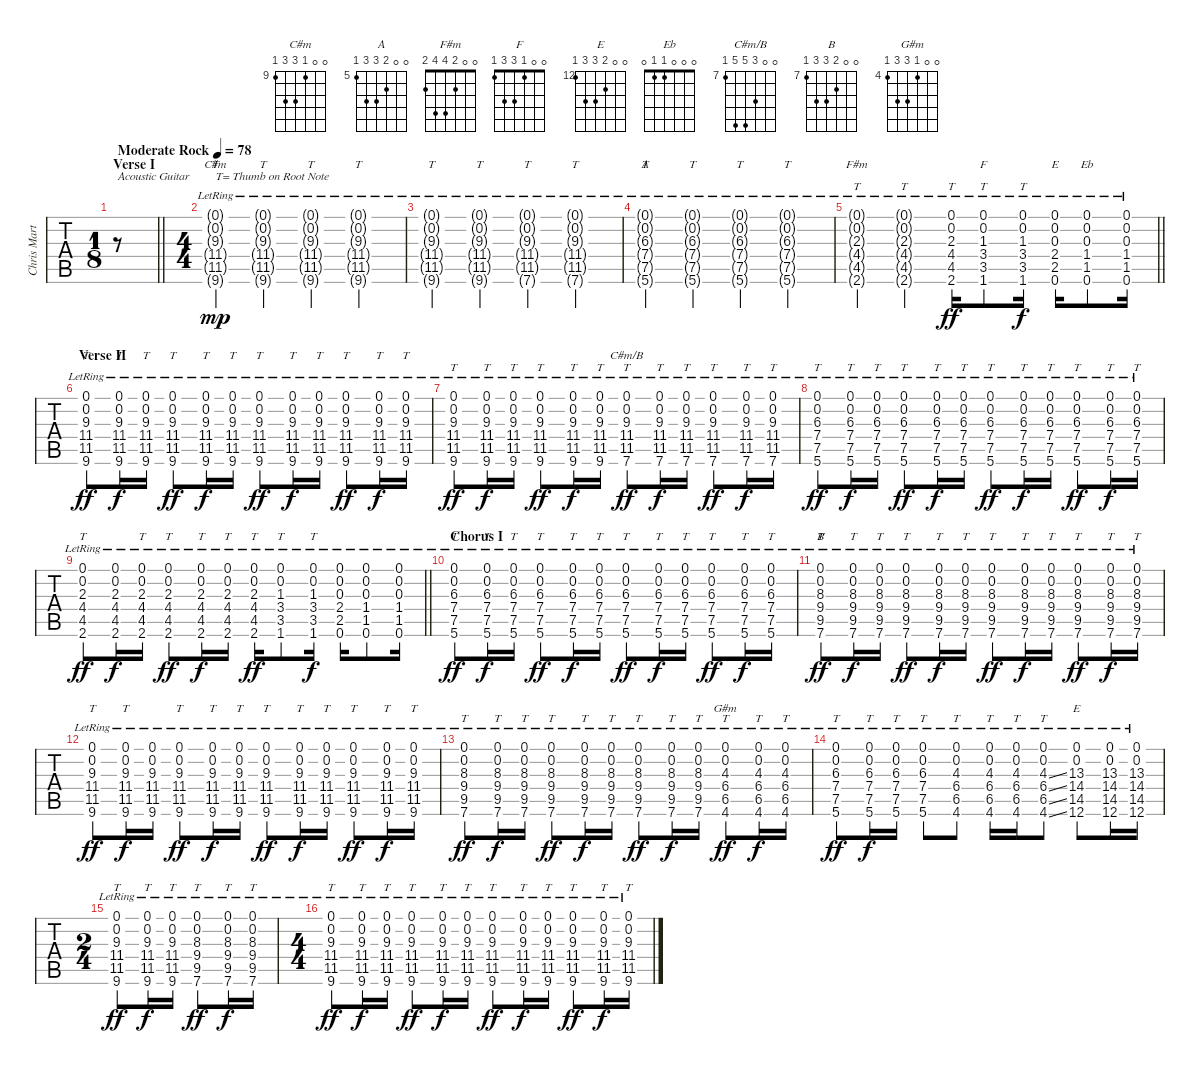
\track ("Chris Martin/Acoustic Guitar" "Chris Mart") {instrument acousticguitarsteel}
\staff {tabs}
\tuning (Db4 Db4 G3 D3 A2 E2) {hide}
\chord ("C#m" 0 0 9 11 11 9) {firstfret 9}
\chord ("A" 0 0 6 7 7 5) {firstfret 5}
\chord ("F#m" 0 0 2 4 4 2)
\chord ("F" 0 0 1 3 3 1)
\chord ("E" 0 0 0 2 2 0)
\chord ("Eb" 0 0 0 1 1 0)
\chord ("C#m/B" 0 0 9 11 11 7) {firstfret 7}
\chord ("B" 0 0 8 9 9 7) {firstfret 7}
\chord ("G#m" 0 0 4 6 6 4) {firstfret 4}
\chord ("E" 0 0 13 14 14 12) {firstfret 12}
\ts (1 8)
\section ("" "Verse I")
\tempo (78 "Moderate Rock")
\clef g2
\barLineRight lightlight
\ks c#minor
r.8{txt "Acoustic Guitar" dy mp instrument acousticguitarsteel} |
\ts (4 4)
(0.1{g lr} 0.2{g lr} 9.3{g lr} 11.4{g lr} 11.5{g lr} 9.6{g lr}).4{tt ch "C#m" txt "T= Thumb on Root Note"} (0.1{g lr} 0.2{g lr} 9.3{g lr} 11.4{g lr} 11.5{g lr} 9.6{g lr}).4{tt} (0.1{g lr} 0.2{g lr} 9.3{g lr} 11.4{g lr} 11.5{g lr} 9.6{g lr}).4{tt} (0.1{g lr} 0.2{g lr} 9.3{g lr} 11.4{g lr} 11.5{g lr} 9.6{g lr}).4{tt} |
(0.1{g lr} 0.2{g lr} 9.3{g lr} 11.4{g lr} 11.5{g lr} 9.6{g lr}).4{tt} (0.1{g lr} 0.2{g lr} 9.3{g lr} 11.4{g lr} 11.5{g lr} 9.6{g lr}).4{tt} (0.1{g lr} 0.2{g lr} 9.3{g lr} 11.4{g lr} 11.5{g lr} 7.6{g lr}).4{tt} (0.1{g lr} 0.2{g lr} 9.3{g lr} 11.4{g lr} 11.5{g lr} 7.6{g lr}).4{tt} |
(0.1{g lr} 0.2{g lr} 6.3{g lr} 7.4{g lr} 7.5{g lr} 5.6{g lr}).4{tt ch "A"} (0.1{g lr} 0.2{g lr} 6.3{g lr} 7.4{g lr} 7.5{g lr} 5.6{g lr}).4{tt} (0.1{g lr} 0.2{g lr} 6.3{g lr} 7.4{g lr} 7.5{g lr} 5.6{g lr}).4{tt} (0.1{g lr} 0.2{g lr} 6.3{g lr} 7.4{g lr} 7.5{g lr} 5.6{g lr}).4{tt} |
\barLineRight lightlight
(0.1{g lr} 0.2{g lr} 2.3{g lr} 4.4{g lr} 4.5{g lr} 2.6{g lr}).4{tt ch "F#m"} (0.1{g lr} 0.2{g lr} 2.3{g lr} 4.4{g lr} 4.5{g lr} 2.6{g lr}).4{tt} (0.1{ac lr} 0.2{ac lr} 2.3{ac lr} 4.4{ac lr} 4.5{ac lr} 2.6{ac lr}).16{tt dy ff} (0.1{ac lr} 0.2{ac lr} 1.3{ac lr} 3.4{ac lr} 3.5{ac lr} 1.6{ac lr}).8{tt ch "F"} (0.1{lr} 0.2{lr} 1.3{lr} 3.4{lr} 3.5{lr} 1.6{lr}).16{tt dy f} (0.1{lr} 0.2{lr} 0.3{lr} 2.4{lr} 2.5{lr} 0.6{lr}).16{ch "E"} (0.1{lr} 0.2{lr} 0.3{lr} 1.4{lr} 1.5{lr} 0.6{lr}).8{ch "Eb"} (0.1{lr} 0.2{lr} 0.3{lr} 1.4{lr} 1.5{lr} 0.6{lr}).16 |
\section ("" "Verse II")
(0.1{ac lr} 0.2{ac lr} 9.3{ac lr} 11.4{ac lr} 11.5{ac lr} 9.6{ac lr}).8{tt dy ff} (0.1{lr} 0.2{lr} 9.3{lr} 11.4{lr} 11.5{lr} 9.6{lr}).16{tt dy f} (0.1{lr} 0.2{lr} 9.3{lr} 11.4{lr} 11.5{lr} 9.6{lr}).16{tt} (0.1{ac lr} 0.2{ac lr} 9.3{ac lr} 11.4{ac lr} 11.5{ac lr} 9.6{ac lr}).8{tt dy ff} (0.1{lr} 0.2{lr} 9.3{lr} 11.4{lr} 11.5{lr} 9.6{lr}).16{tt dy f} (0.1{lr} 0.2{lr} 9.3{lr} 11.4{lr} 11.5{lr} 9.6{lr}).16{tt} (0.1{ac lr} 0.2{ac lr} 9.3{ac lr} 11.4{ac lr} 11.5{ac lr} 9.6{ac lr}).8{tt dy ff} (0.1{lr} 0.2{lr} 9.3{lr} 11.4{lr} 11.5{lr} 9.6{lr}).16{tt dy f} (0.1{lr} 0.2{lr} 9.3{lr} 11.4{lr} 11.5{lr} 9.6{lr}).16{tt} (0.1{ac lr} 0.2{ac lr} 9.3{ac lr} 11.4{ac lr} 11.5{ac lr} 9.6{ac lr}).8{tt dy ff} (0.1{lr} 0.2{lr} 9.3{lr} 11.4{lr} 11.5{lr} 9.6{lr}).16{tt dy f} (0.1{lr} 0.2{lr} 9.3{lr} 11.4{lr} 11.5{lr} 9.6{lr}).16{tt} |
(0.1{ac lr} 0.2{ac lr} 9.3{ac lr} 11.4{ac lr} 11.5{ac lr} 9.6{ac lr}).8{tt dy ff} (0.1{lr} 0.2{lr} 9.3{lr} 11.4{lr} 11.5{lr} 9.6{lr}).16{tt dy f} (0.1{lr} 0.2{lr} 9.3{lr} 11.4{lr} 11.5{lr} 9.6{lr}).16{tt} (0.1{ac lr} 0.2{ac lr} 9.3{ac lr} 11.4{ac lr} 11.5{ac lr} 9.6{ac lr}).8{tt dy ff} (0.1{lr} 0.2{lr} 9.3{lr} 11.4{lr} 11.5{lr} 9.6{lr}).16{tt dy f} (0.1{lr} 0.2{lr} 9.3{lr} 11.4{lr} 11.5{lr} 9.6{lr}).16{tt} (0.1{ac lr} 0.2{ac lr} 9.3{ac lr} 11.4{ac lr} 11.5{ac lr} 7.6{ac lr}).8{tt ch "C#m/B" dy ff} (0.1{lr} 0.2{lr} 9.3{lr} 11.4{lr} 11.5{lr} 7.6{lr}).16{tt dy f} (0.1{lr} 0.2{lr} 9.3{lr} 11.4{lr} 11.5{lr} 7.6{lr}).16{tt} (0.1{ac lr} 0.2{ac lr} 9.3{ac lr} 11.4{ac lr} 11.5{ac lr} 7.6{ac lr}).8{tt dy ff} (0.1{lr} 0.2{lr} 9.3{lr} 11.4{lr} 11.5{lr} 7.6{lr}).16{tt dy f} (0.1{lr} 0.2{lr} 9.3{lr} 11.4{lr} 11.5{lr} 7.6{lr}).16{tt} |
(0.1{ac lr} 0.2{ac lr} 6.3{ac lr} 7.4{ac lr} 7.5{ac lr} 5.6{ac lr}).8{tt dy ff} (0.1{lr} 0.2{lr} 6.3{lr} 7.4{lr} 7.5{lr} 5.6{lr}).16{tt dy f} (0.1{lr} 0.2{lr} 6.3{lr} 7.4{lr} 7.5{lr} 5.6{lr}).16{tt} (0.1{ac lr} 0.2{ac lr} 6.3{ac lr} 7.4{ac lr} 7.5{ac lr} 5.6{ac lr}).8{tt dy ff} (0.1{lr} 0.2{lr} 6.3{lr} 7.4{lr} 7.5{lr} 5.6{lr}).16{tt dy f} (0.1{lr} 0.2{lr} 6.3{lr} 7.4{lr} 7.5{lr} 5.6{lr}).16{tt} (0.1{ac lr} 0.2{ac lr} 6.3{ac lr} 7.4{ac lr} 7.5{ac lr} 5.6{ac lr}).8{tt dy ff} (0.1{lr} 0.2{lr} 6.3{lr} 7.4{lr} 7.5{lr} 5.6{lr}).16{tt dy f} (0.1{lr} 0.2{lr} 6.3{lr} 7.4{lr} 7.5{lr} 5.6{lr}).16{tt} (0.1{ac lr} 0.2{ac lr} 6.3{ac lr} 7.4{ac lr} 7.5{ac lr} 5.6{ac lr}).8{tt dy ff} (0.1{lr} 0.2{lr} 6.3{lr} 7.4{lr} 7.5{lr} 5.6{lr}).16{tt dy f} (0.1{lr} 0.2{lr} 6.3{lr} 7.4{lr} 7.5{lr} 5.6{lr}).16{tt} |
\barLineRight lightlight
(0.1{ac lr} 0.2{ac lr} 2.3{ac lr} 4.4{ac lr} 4.5{ac lr} 2.6{ac lr}).8{tt dy ff} (0.1{lr} 0.2{lr} 2.3{lr} 4.4{lr} 4.5{lr} 2.6{lr}).16{dy f} (0.1{lr} 0.2{lr} 2.3{lr} 4.4{lr} 4.5{lr} 2.6{lr}).16{tt} (0.1{ac lr} 0.2{ac lr} 2.3{ac lr} 4.4{ac lr} 4.5{ac lr} 2.6{ac lr}).8{tt dy ff} (0.1{lr} 0.2{lr} 2.3{lr} 4.4{lr} 4.5{lr} 2.6{lr}).16{tt dy f} (0.1{lr} 0.2{lr} 2.3{lr} 4.4{lr} 4.5{lr} 2.6{lr}).16{tt} (0.1{ac lr} 0.2{ac lr} 2.3{ac lr} 4.4{ac lr} 4.5{ac lr} 2.6{ac lr}).16{tt dy ff} (0.1{ac lr} 0.2{ac lr} 1.3{ac lr} 3.4{ac lr} 3.5{ac lr} 1.6{ac lr}).8{tt} (0.1{lr} 0.2{lr} 1.3{lr} 3.4{lr} 3.5{lr} 1.6{lr}).16{tt dy f} (0.1{lr} 0.2{lr} 0.3{lr} 2.4{lr} 2.5{lr} 0.6{lr}).16 (0.1{lr} 0.2{lr} 0.3{lr} 1.4{lr} 1.5{lr} 0.6{lr}).8 (0.1{lr} 0.2{lr} 0.3{lr} 1.4{lr} 1.5{lr} 0.6{lr}).16 |
\section ("" "Chorus I")
(0.1{ac lr} 0.2{ac lr} 6.3{ac lr} 7.4{ac lr} 7.5{ac lr} 5.6{ac lr}).8{tt dy ff} (0.1{lr} 0.2{lr} 6.3{lr} 7.4{lr} 7.5{lr} 5.6{lr}).16{tt dy f} (0.1{lr} 0.2{lr} 6.3{lr} 7.4{lr} 7.5{lr} 5.6{lr}).16{tt} (0.1{ac lr} 0.2{ac lr} 6.3{ac lr} 7.4{ac lr} 7.5{ac lr} 5.6{ac lr}).8{tt dy ff} (0.1{lr} 0.2{lr} 6.3{lr} 7.4{lr} 7.5{lr} 5.6{lr}).16{tt dy f} (0.1{lr} 0.2{lr} 6.3{lr} 7.4{lr} 7.5{lr} 5.6{lr}).16{tt} (0.1{ac lr} 0.2{ac lr} 6.3{ac lr} 7.4{ac lr} 7.5{ac lr} 5.6{ac lr}).8{tt dy ff} (0.1{lr} 0.2{lr} 6.3{lr} 7.4{lr} 7.5{lr} 5.6{lr}).16{tt dy f} (0.1{lr} 0.2{lr} 6.3{lr} 7.4{lr} 7.5{lr} 5.6{lr}).16{tt} (0.1{ac lr} 0.2{ac lr} 6.3{ac lr} 7.4{ac lr} 7.5{ac lr} 5.6{ac lr}).8{tt dy ff} (0.1{lr} 0.2{lr} 6.3{lr} 7.4{lr} 7.5{lr} 5.6{lr}).16{tt dy f} (0.1{lr} 0.2{lr} 6.3{lr} 7.4{lr} 7.5{lr} 5.6{lr}).16{tt} |
(0.1{ac lr} 0.2{ac lr} 8.3{ac lr} 9.4{ac lr} 9.5{ac lr} 7.6{ac lr}).8{tt ch "B" dy ff} (0.1{lr} 0.2{lr} 8.3{lr} 9.4{lr} 9.5{lr} 7.6{lr}).16{tt dy f} (0.1{lr} 0.2{lr} 8.3{lr} 9.4{lr} 9.5{lr} 7.6{lr}).16{tt} (0.1{ac lr} 0.2{ac lr} 8.3{ac lr} 9.4{ac lr} 9.5{ac lr} 7.6{ac lr}).8{tt dy ff} (0.1{lr} 0.2{lr} 8.3{lr} 9.4{lr} 9.5{lr} 7.6{lr}).16{tt dy f} (0.1{lr} 0.2{lr} 8.3{lr} 9.4{lr} 9.5{lr} 7.6{lr}).16{tt} (0.1{ac lr} 0.2{ac lr} 8.3{ac lr} 9.4{ac lr} 9.5{ac lr} 7.6{ac lr}).8{tt dy ff} (0.1{lr} 0.2{lr} 8.3{lr} 9.4{lr} 9.5{lr} 7.6{lr}).16{tt dy f} (0.1{lr} 0.2{lr} 8.3{lr} 9.4{lr} 9.5{lr} 7.6{lr}).16{tt} (0.1{ac lr} 0.2{ac lr} 8.3{ac lr} 9.4{ac lr} 9.5{ac lr} 7.6{ac lr}).8{tt dy ff} (0.1{lr} 0.2{lr} 8.3{lr} 9.4{lr} 9.5{lr} 7.6{lr}).16{tt dy f} (0.1{lr} 0.2{lr} 8.3{lr} 9.4{lr} 9.5{lr} 7.6{lr}).16{tt} |
(0.1{ac lr} 0.2{ac lr} 9.3{ac lr} 11.4{ac lr} 11.5{ac lr} 9.6{ac lr}).8{tt dy ff} (0.1{lr} 0.2{lr} 9.3{lr} 11.4{lr} 11.5{lr} 9.6{lr}).16{tt dy f} (0.1{lr} 0.2{lr} 9.3{lr} 11.4{lr} 11.5{lr} 9.6{lr}).16 (0.1{ac lr} 0.2{ac lr} 9.3{ac lr} 11.4{ac lr} 11.5{ac lr} 9.6{ac lr}).8{tt dy ff} (0.1 0.2 9.3 11.4{lr} 11.5 9.6).16{tt dy f} (0.1 0.2 9.3 11.4{lr} 11.5 9.6).16{tt} (0.1{ac lr} 0.2{ac lr} 9.3{ac lr} 11.4{ac lr} 11.5{ac lr} 9.6{ac lr}).8{tt dy ff} (0.1{lr} 0.2{lr} 9.3{lr} 11.4{lr} 11.5{lr} 9.6{lr}).16{tt dy f} (0.1{lr} 0.2{lr} 9.3{lr} 11.4{lr} 11.5{lr} 9.6{lr}).16{tt} (0.1{ac lr} 0.2{ac lr} 9.3{ac lr} 11.4{ac lr} 11.5{ac lr} 9.6{ac lr}).8{tt dy ff} (0.1 0.2 9.3 11.4{lr} 11.5 9.6).16{tt dy f} (0.1 0.2 9.3 11.4{lr} 11.5 9.6).16{tt} |
(0.1{ac lr} 0.2{ac lr} 8.3{ac lr} 9.4{ac lr} 9.5{ac lr} 7.6{ac lr}).8{tt dy ff} (0.1{lr} 0.2{lr} 8.3{lr} 9.4{lr} 9.5{lr} 7.6{lr}).16{tt dy f} (0.1{lr} 0.2{lr} 8.3{lr} 9.4{lr} 9.5{lr} 7.6{lr}).16{tt} (0.1{ac lr} 0.2{ac lr} 8.3{ac lr} 9.4{ac lr} 9.5{ac lr} 7.6{ac lr}).8{tt dy ff} (0.1{lr} 0.2{lr} 8.3{lr} 9.4{lr} 9.5{lr} 7.6{lr}).16{tt dy f} (0.1{lr} 0.2{lr} 8.3{lr} 9.4{lr} 9.5{lr} 7.6{lr}).16{tt} (0.1{ac lr} 0.2{ac lr} 8.3{ac lr} 9.4{ac lr} 9.5{ac lr} 7.6{ac lr}).8{tt dy ff} (0.1{lr} 0.2{lr} 8.3{lr} 9.4{lr} 9.5{lr} 7.6{lr}).16{tt dy f} (0.1{lr} 0.2{lr} 8.3{lr} 9.4{lr} 9.5{lr} 7.6{lr}).16{tt} (0.1{ac lr} 0.2{ac lr} 4.3{ac lr} 6.4{ac lr} 6.5{ac lr} 4.6{ac lr}).8{tt ch "G#m" dy ff} (0.1{lr} 0.2{lr} 4.3{lr} 6.4{lr} 6.5{lr} 4.6{lr}).16{tt dy f} (0.1{lr} 0.2{lr} 4.3{lr} 6.4{lr} 6.5{lr} 4.6{lr}).16{tt} |
(0.1{ac lr} 0.2{ac lr} 6.3{ac lr} 7.4{ac lr} 7.5{ac lr} 5.6{ac lr}).8{tt dy ff} (0.1{lr} 0.2{lr} 6.3{lr} 7.4{lr} 7.5{lr} 5.6{lr}).16{tt dy f} (0.1{lr} 0.2{lr} 6.3{lr} 7.4{lr} 7.5{lr} 5.6{lr}).16{tt} (0.1{lr} 0.2{lr} 6.3{lr} 7.4{lr} 7.5{lr} 5.6{lr}).8{tt} (0.1{lr} 0.2{lr} 4.3{lr} 6.4{lr} 6.5{lr} 4.6{lr}).8{tt} (0.1{lr} 0.2{lr} 4.3{lr} 6.4{lr} 6.5{lr} 4.6{lr}).16{tt} (0.1{lr} 0.2{lr} 4.3{lr} 6.4{lr} 6.5{lr} 4.6{lr}).16{tt} (0.1{lr} 0.2{lr} 4.3{ss lr} 6.4{ss lr} 6.5{ss lr} 4.6{ss lr}).8{tt} (0.1{lr} 0.2{lr} 13.3{lr} 14.4{lr} 14.5{lr} 12.6{lr}).8{ch "E"} (0.1{lr} 0.2{lr} 13.3{lr} 14.4{lr} 14.5{lr} 12.6{lr}).16 (0.1{lr} 0.2{lr} 13.3{lr} 14.4{lr} 14.5{lr} 12.6{lr}).16 |
\ts (2 4)
(0.1{ac lr} 0.2{ac lr} 9.3{ac lr} 11.4{ac lr} 11.5{ac lr} 9.6{ac lr}).8{tt dy ff} (0.1{lr} 0.2{lr} 9.3{lr} 11.4{lr} 11.5{lr} 9.6{lr}).16{tt dy f} (0.1{lr} 0.2{lr} 9.3{lr} 11.4{lr} 11.5{lr} 9.6{lr}).16{tt} (0.1{ac lr} 0.2{ac lr} 8.3{ac lr} 9.4{ac lr} 9.5{ac lr} 7.6{ac lr}).8{tt dy ff} (0.1 0.2 8.3 9.4 9.5 7.6{lr}).16{tt dy f} (0.1 0.2 8.3 9.4 9.5 7.6{lr}).16{tt} |
\ts (4 4)
(0.1{ac lr} 0.2{ac lr} 9.3{ac lr} 11.4{ac lr} 11.5{ac lr} 9.6{ac lr}).8{tt dy ff} (0.1{lr} 0.2{lr} 9.3{lr} 11.4{lr} 11.5{lr} 9.6{lr}).16{tt dy f} (0.1{lr} 0.2{lr} 9.3{lr} 11.4{lr} 11.5{lr} 9.6{lr}).16{tt} (0.1{ac lr} 0.2{ac lr} 9.3{ac lr} 11.4{ac lr} 11.5{ac lr} 9.6{ac lr}).8{tt dy ff} (0.1 0.2 9.3 11.4{lr} 11.5 9.6).16{tt dy f} (0.1 0.2 9.3 11.4{lr} 11.5 9.6).16{tt} (0.1{ac lr} 0.2{ac lr} 9.3{ac lr} 11.4{ac lr} 11.5{ac lr} 9.6{ac lr}).8{tt dy ff} (0.1{lr} 0.2{lr} 9.3{lr} 11.4{lr} 11.5{lr} 9.6{lr}).16{tt dy f} (0.1{lr} 0.2{lr} 9.3{lr} 11.4{lr} 11.5{lr} 9.6{lr}).16{tt} (0.1{ac lr} 0.2{ac lr} 9.3{ac lr} 11.4{ac lr} 11.5{ac lr} 9.6{ac lr}).8{tt dy ff} (0.1 0.2 9.3 11.4{lr} 11.5 9.6).16{tt dy f} (0.1 0.2 9.3 11.4{lr} 11.5 9.6).16{tt}
